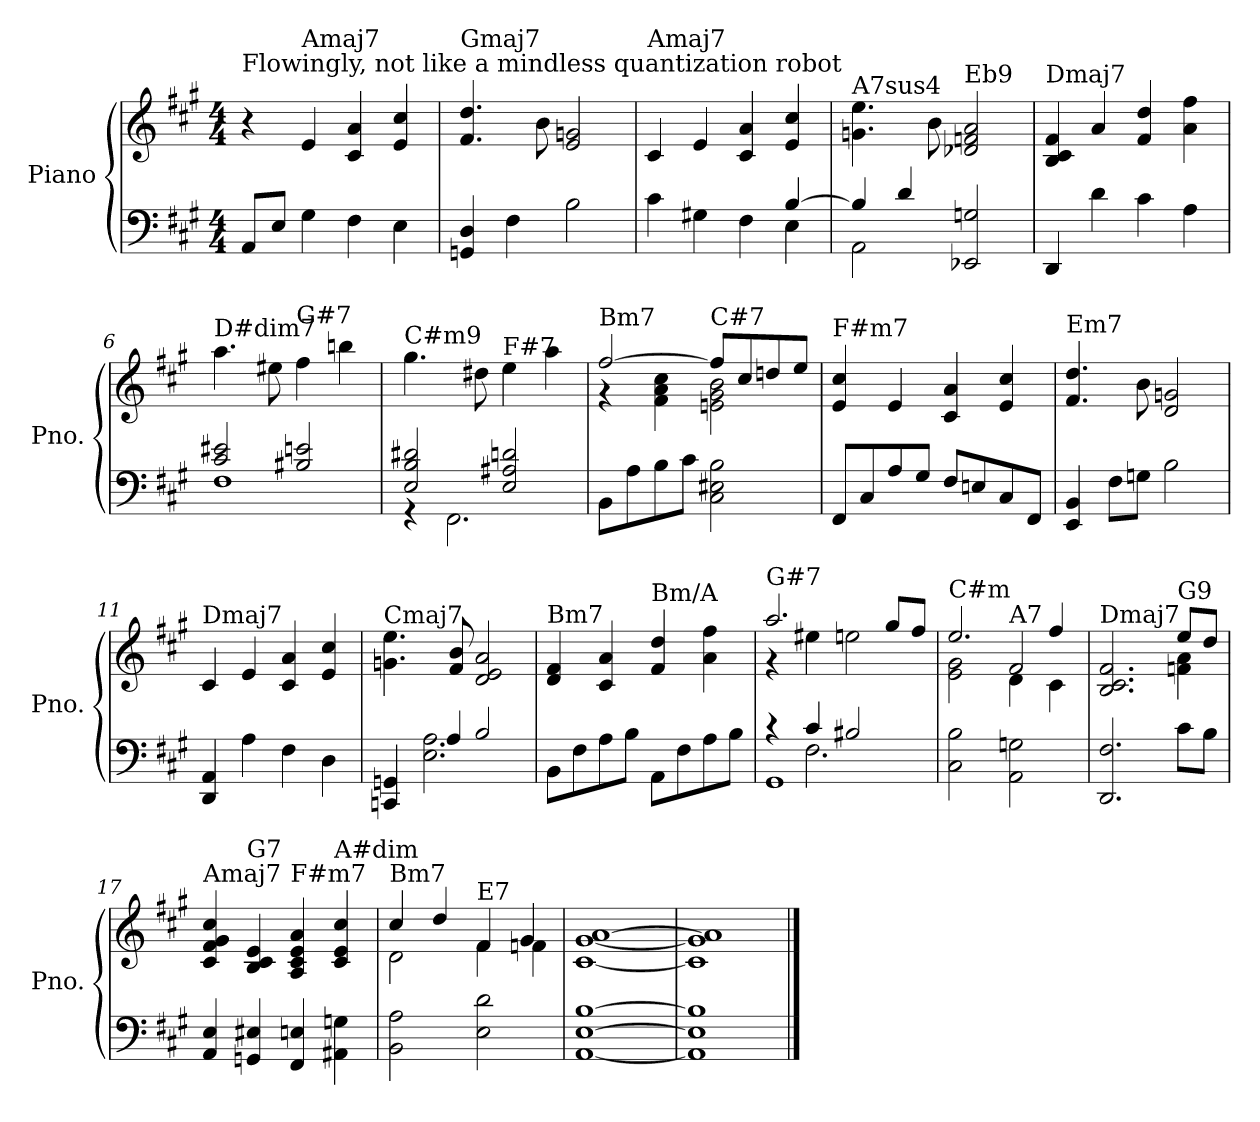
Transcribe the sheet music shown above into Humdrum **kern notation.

**kern	**kern
*part1	*part1
*staff2	*staff1
*I"Piano	*
*I'Pno.	*
*clefF4	*clefG2
*k[f#c#g#]	*k[f#c#g#]
*M4/4	*M4/4
*MM80	*MM80
=1	=1
!	!LO:TX:a:t=Flowingly, not like a mindless quantization robot
8AA/L	4r
8E/J	.
!	!LO:TX:a:t=Amaj7
4G#\	4e/
4F#\	4c#/ 4a/
4E\	4e/ 4cc#/
=2	=2
!	!LO:TX:a:t=Gmaj7
4GGn/ 4D/	4.f#/ 4.dd/
4F#\	.
.	8b\
2B\	2e/ 2gn/
=3	=3
*^	*
!	!	!LO:TX:a:t=Amaj7
4c#\	2.ryy	4c#/
4G#X\	.	4e/
4F#\	.	4c#/ 4a/
[4B/	4E\	4e/ 4cc#/
!!LO:LB:g=z
=4	=4	=4
!	!	!LO:TX:a:t=A7sus4
4B/]	2AA\	4.gn\ 4.ee\
4d/	.	.
.	.	8b\
!	!	!LO:TX:a:t=Eb9
2EE-X/ 2Gn/	2ryy	2d-X/ 2fn/ 2a/
=5	=5	=5
!	!	!LO:TX:a:t=Dmaj7
*v	*v	*
4DD/	4B/ 4c#/ 4f#/
4d\	4a/
4c#\	4f#/ 4dd/
4A\	4a\ 4ff#\
=6	=6
*^	*
!	!	!LO:TX:a:t=D#dim7
2c#/ 2e#X/	1F#	4.aa\
.	.	8ee#X\
!	!	!LO:TX:a:t=G#7
2B#X/ 2en/	.	4ff#\
.	.	4bbn\
=7	=7	=7
!	!	!LO:TX:a:t=C#m9
2E/ 2B/ 2d#X/	4r	4.gg#\
.	2.FF#\	.
.	.	8dd#X\
!	!	!LO:TX:a:t=F#7
2E/ 2A#X/ 2dn/	.	4ee\
.	.	4aa\
*v	*v	*
!!LO:LB:g=z
=8	=8
*	*^
!	!LO:TX:a:t=Bm7	!
8BB\L	[2ff#/	4r
8A\	.	.
8B\	.	4f#\ 4a\ 4cc#\
8c#\J	.	.
!	!LO:TX:a:t=C#7	!
2C#\ 2E#X\ 2B\	8ff#/L]	2en\ 2g#\ 2b\
.	8cc#/	.
.	8ddn/	.
.	8ee/J	.
*	*v	*v
=9	=9
!	!LO:TX:a:t=F#m7
8FF#/L	4e/ 4cc#/
8C#/	.
8A/	4e/
8G#/J	.
8F#/L	4c#/ 4a/
8En/	.
8C#/	4e/ 4cc#/
8FF#/J	.
=10	=10
!	!LO:TX:a:t=Em7
4EE/ 4BB/	4.f#/ 4.dd/
8F#\L	.
8Gn\J	8b\
2B\	2d/ 2gn/
=11	=11
!	!LO:TX:a:t=Dmaj7
4DD/ 4AA/	4c#/
4A\	4e/
4F#\	4c#/ 4a/
4D\	4e/ 4cc#/
!!LO:LB:g=z
=12	=12
*^	*
!	!	!LO:TX:a:t=Cmaj7
4CCn/ 4GGn/	4ryy	4.gn\ 4.ee\
2.E\ 2.A\	4A/	.
.	.	8f#/ 8b/
.	2B/	2d/ 2e/ 2a/
=13	=13	=13
!	!	!LO:TX:a:t=Bm7
*v	*v	*
8BB\L	4d/ 4f#/
8F#\	.
8A\	4c#/ 4a/
8B\J	.
!	!LO:TX:a:t=Bm/A
8AA\L	4f#/ 4dd/
8F#\	.
8A\	4a\ 4ff#\
8B\J	.
=14	=14
*^	*^
*	*^	*	*
!	!	!	!LO:TX:a:t=G#7	!
1GG#	4rc	4ryy	2.aa/	4r
.	2.F#\	4c#/	.	4ee#X\
.	.	2B#X/	.	2een\
.	.	.	8gg#/L	.
.	.	.	8ff#/J	.
*v	*v	*v	*	*
=15	=15	=15
*	*	*^
!	!LO:TX:a:t=C#m	!	!
2C#\ 2B\	2.ee/	2e\ 2g#\	2ryy
!	!	!LO:TX:a:t=A7	!
2AA\ 2Gn\	.	2f#/	4d\
.	4ff#/	.	4c#\
!!LO:LB:g=z
=16	=16	=16	=16
!	!LO:TX:a:t=Dmaj7	!	!
*	*	*v	*v
2.DD/ 2.F#/	2.B/ 2.c#/ 2.f#/	2.ryy
!	!LO:TX:a:t=G9	!
8c#\L	8ee/L	4fn\ 4a\
8B\J	8dd/J	.
*	*v	*v
=17	=17
!	!LO:TX:a:t=Amaj7
4AA/ 4E/	4c#/ 4f#/ 4g#/ 4cc#/
!	!LO:TX:a:t=G7
4GGn/ 4E#X/	4B/ 4c#/ 4e/
!	!LO:TX:a:t=F#m7
4FF#/ 4En/	4A/ 4c#/ 4e/ 4a/
!	!LO:TX:a:t=A#dim
4AA#X\ 4Gn\	4c#/ 4e/ 4cc#/
=18	=18
*	*^
!	!LO:TX:a:t=Bm7	!
2BB\ 2A\	4cc#/	2d\
.	4dd/	.
!	!LO:TX:a:t=E7	!
2E\ 2d\	4f#/	4f#\
.	4g#/	4fn\
=19	=19	=19
!	!LO:TX:a:t=Amaj7	!
*	*v	*v
[1AA [1E [1B	[1c# [1g# [1a
=20	=20
1AA] 1E] 1B]	1c#] 1g#] 1a]
==	==
*-	*-
